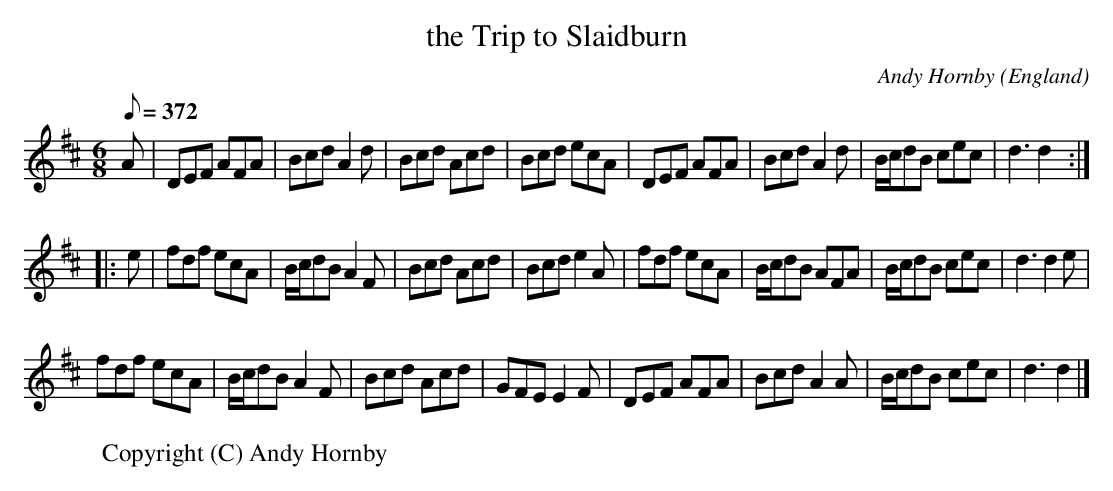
X:1
T:the Trip to Slaidburn
O:England
M:6/8
Q:1/8=372
C:Andy Hornby
K:D
A|\
DEF AFA|Bcd A2d|Bcd Acd|Bcd ecA|\
DEF AFA|Bcd A2d|B/c/dB cec|d3 d2:|
|:e|\
fdf ecA|B/c/dB A2F|Bcd Acd|Bcd e2A|\
fdf ecA|B/c/dB AFA|B/c/dB cec|d3 d2e|
fdf ecA|B/c/dB A2F|Bcd Acd|GFE E2F|\
DEF AFA|Bcd A2A|B/c/dB cec|d3 d2|]
W:Copyright (C) Andy Hornby
